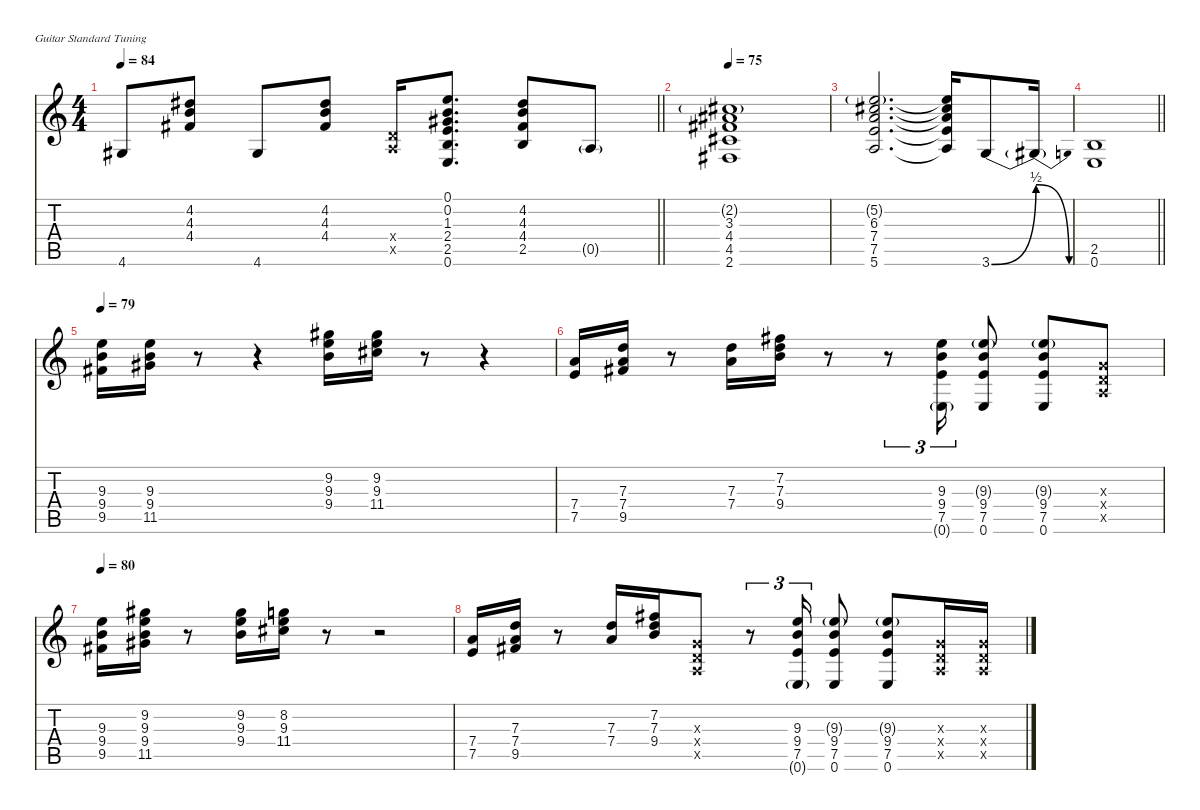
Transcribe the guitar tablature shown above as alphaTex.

\defaultSystemsLayout 4
\hideDynamics
\bracketExtendMode nobrackets
\singleTrackTrackNamePolicy hidden
\multiTrackTrackNamePolicy hidden
\firstSystemTrackNameMode fullname
\firstSystemTrackNameOrientation horizontal
\otherSystemsTrackNameOrientation horizontal
\track ("Jimmy Page (clean electric guitar)" "jz.guit.") {defaultSystemsLayout 4 instrument electricguitarjazz}
\staff {score tabs}
\tuning (E4 B3 G3 D3 A2 E2)
\ts (4 4)
\tempo 84
\clef g2
\barLineRight lightlight
\ks c
4.6{acc #}.8{dy f beam Up} (4.2{acc #} 4.3 4.4{acc #}).8{beam Up} 4.6{acc #}.8{beam Up} (4.2{acc #} 4.3 4.4{acc #}).8{beam Up} (0.4{x} 0.5{x}).16{beam Up} (0.1 0.2 1.3{acc #} 2.4 2.5 0.6).8{d beam Up} (4.2{acc #} 4.3 4.4{acc #} 2.5).8{beam Up} 0.5{g}.8{beam Up} |
\tempo 75
(2.2{g acc #} 3.3{acc #} 4.4{acc #} 4.5{acc #} 2.6{acc #}).1{beam Up} |
(5.2{g} 6.3{acc #} 7.4 7.5 5.6).2{d beam Up} (5.2{t} 6.3{t acc #} 7.4{t} 7.5{t} 5.6{t}).16{beam Up} 3.6{be (bend 0 0 60 2)}.8{beam Up} 3.6{be (release 0 2 60 0) t}.16{beam Up} |
\barLineRight lightlight
(2.5 0.6).1{beam Up} |
\tempo 79
(9.3 9.4 9.5{acc #}).16{beam Down} (9.3 9.4 11.5{acc #}).16{beam Down} r.8{beam Down} r.4{beam Down} (9.2{acc #} 9.3 9.4).16{beam Down} (9.2{acc #} 9.3 11.4{acc #}).16{beam Down} r.8{beam Down} r.4{beam Down} |
(7.4 7.5).16{beam Up} (7.3 7.4 9.5{acc #}).16{beam Up} r.8{beam Up} (7.3 7.4).16{beam Down} (7.2{acc #} 7.3 9.4).16{beam Down} r.8{beam Down} r.8{tu (3 2) beam Down} (9.3 9.4 7.5 0.6{g}).16{tu (3 2) beam Up} (9.3{g} 9.4 7.5 0.6).8{beam Up} (9.3{g} 9.4 7.5 0.6).8{beam Up} (0.3{x} 0.4{x} 0.5{x}).8{beam Up} |
\tempo 80
(9.3 9.4 9.5{acc #}).16{beam Down} (9.2{acc #} 9.3 9.4 11.5{acc #}).16{beam Down} r.8{beam Down} (9.2{acc #} 9.3 9.4).16{beam Down} (8.2 9.3 11.4{acc #}).16{beam Down} r.8{beam Down} r.2{beam Down} |
(7.4 7.5).16{beam Up} (7.3 7.4 9.5{acc #}).16{beam Up} r.8{beam Up} (7.3 7.4).16{beam Up} (7.2{acc #} 7.3 9.4).16{beam Up} (0.3{x} 0.4{x} 0.5{x}).8{beam Up} r.8{tu (3 2) beam Up} (9.3 9.4 7.5 0.6{g}).16{tu (3 2) beam Up} (9.3{g} 9.4 7.5 0.6).8{beam Up} (9.3{g} 9.4 7.5 0.6).8{beam Up} (0.3{x} 0.4{x} 0.5{x}).16{beam Up} (0.3{x} 0.4{x} 0.5{x}).16{beam Up}
